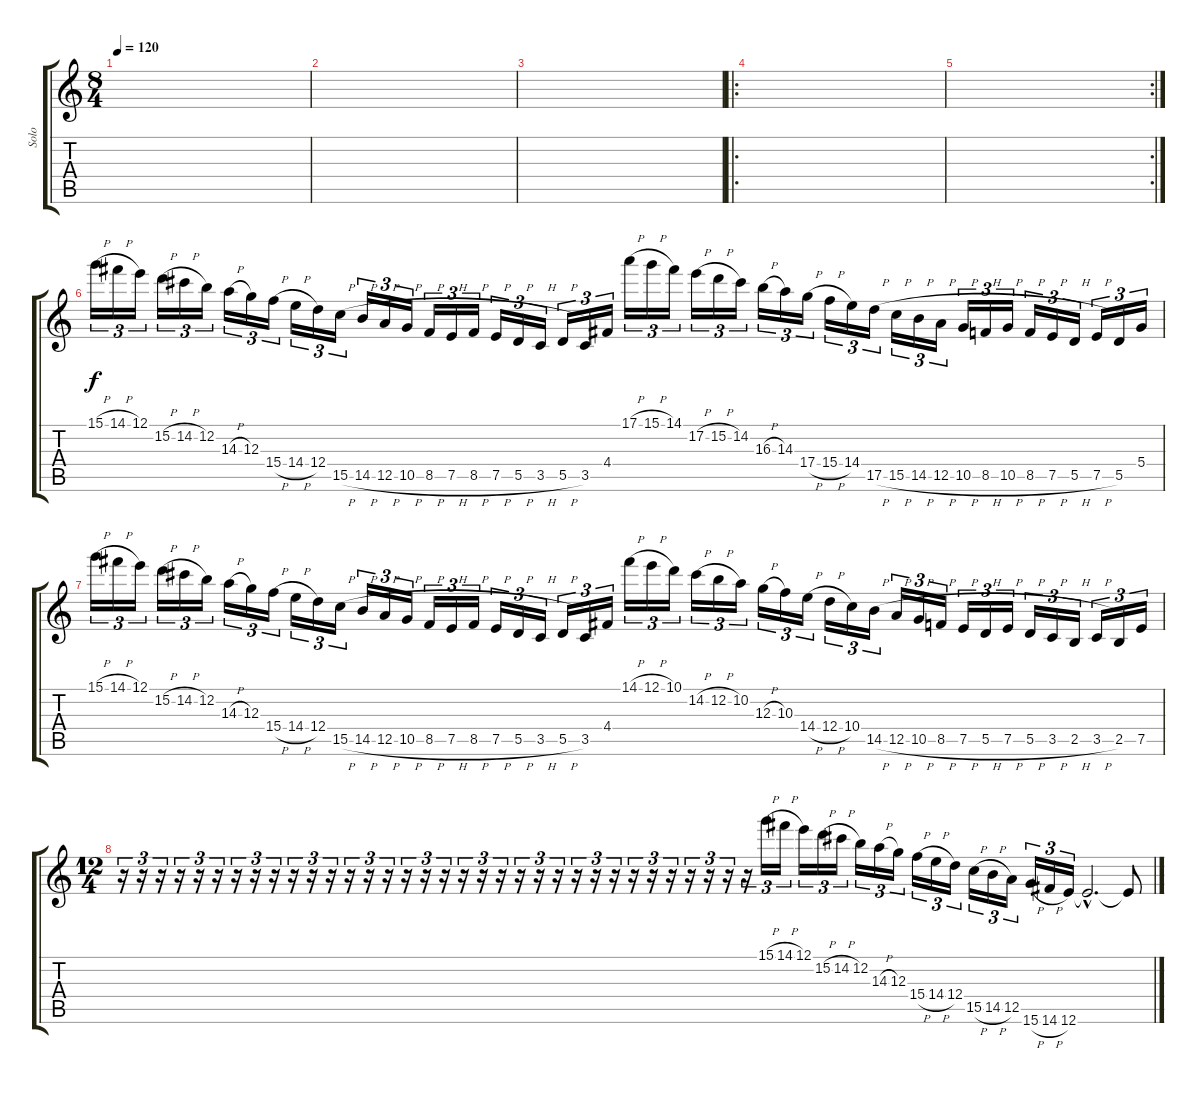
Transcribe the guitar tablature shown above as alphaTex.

\track ("Solo" "Solo") {instrument overdrivenguitar}
\staff {score tabs}
\tuning (E4 B3 G3 D3 A2 E2) {hide}
\ts (8 4)
\tempo 120
\clef g2
\ks c
|
|
|
\ro
|
\rc 2
|
15.1{h}.16{tu (3 2)} 14.1{h}.16{tu (3 2)} 12.1.16{tu (3 2)} 15.2{h}.16{tu (3 2)} 14.2{h}.16{tu (3 2)} 12.2.16{tu (3 2)} 14.3{h}.16{tu (3 2)} 12.3.16{tu (3 2)} 15.4{h}.16{tu (3 2)} 14.4{h}.16{tu (3 2)} 12.4.16{tu (3 2)} 15.5{h}.16{tu (3 2)} 14.5{h}.16{tu (3 2)} 12.5{h}.16{tu (3 2)} 10.5{h}.16{tu (3 2)} 8.5{h}.16{tu (3 2)} 7.5{h}.16{tu (3 2)} 8.5{h}.16{tu (3 2)} 7.5{h}.16{tu (3 2)} 5.5{h}.16{tu (3 2)} 3.5{h}.16{tu (3 2)} 5.5{h}.16{tu (3 2)} 3.5.16{tu (3 2)} 4.4.16{tu (3 2)} 17.1{h}.16{tu (3 2)} 15.1{h}.16{tu (3 2)} 14.1.16{tu (3 2)} 17.2{h}.16{tu (3 2)} 15.2{h}.16{tu (3 2)} 14.2.16{tu (3 2)} 16.3{h}.16{tu (3 2)} 14.3.16{tu (3 2)} 17.4{h}.16{tu (3 2)} 15.4{h}.16{tu (3 2)} 14.4.16{tu (3 2)} 17.5{h}.16{tu (3 2)} 15.5{h}.16{tu (3 2)} 14.5{h}.16{tu (3 2)} 12.5{h}.16{tu (3 2)} 10.5{h}.16{tu (3 2)} 8.5{h}.16{tu (3 2)} 10.5{h}.16{tu (3 2)} 8.5{h}.16{tu (3 2)} 7.5{h}.16{tu (3 2)} 5.5{h}.16{tu (3 2)} 7.5{h}.16{tu (3 2)} 5.5.16{tu (3 2)} 5.4.16{tu (3 2)} |
15.1{h}.16{tu (3 2)} 14.1{h}.16{tu (3 2)} 12.1.16{tu (3 2)} 15.2{h}.16{tu (3 2)} 14.2{h}.16{tu (3 2)} 12.2.16{tu (3 2)} 14.3{h}.16{tu (3 2)} 12.3.16{tu (3 2)} 15.4{h}.16{tu (3 2)} 14.4{h}.16{tu (3 2)} 12.4.16{tu (3 2)} 15.5{h}.16{tu (3 2)} 14.5{h}.16{tu (3 2)} 12.5{h}.16{tu (3 2)} 10.5{h}.16{tu (3 2)} 8.5{h}.16{tu (3 2)} 7.5{h}.16{tu (3 2)} 8.5{h}.16{tu (3 2)} 7.5{h}.16{tu (3 2)} 5.5{h}.16{tu (3 2)} 3.5{h}.16{tu (3 2)} 5.5{h}.16{tu (3 2)} 3.5.16{tu (3 2)} 4.4.16{tu (3 2)} 14.1{h}.16{tu (3 2)} 12.1{h}.16{tu (3 2)} 10.1.16{tu (3 2)} 14.2{h}.16{tu (3 2)} 12.2{h}.16{tu (3 2)} 10.2.16{tu (3 2)} 12.3{h}.16{tu (3 2)} 10.3.16{tu (3 2)} 14.4{h}.16{tu (3 2)} 12.4{h}.16{tu (3 2)} 10.4.16{tu (3 2)} 14.5{h}.16{tu (3 2)} 12.5{h}.16{tu (3 2)} 10.5{h}.16{tu (3 2)} 8.5{h}.16{tu (3 2)} 7.5{h}.16{tu (3 2)} 5.5{h}.16{tu (3 2)} 7.5{h}.16{tu (3 2)} 5.5{h}.16{tu (3 2)} 3.5{h}.16{tu (3 2)} 2.5{h}.16{tu (3 2)} 3.5{h}.16{tu (3 2)} 2.5.16{tu (3 2)} 7.5.16{tu (3 2)} |
\ts (12 4)
r.16{tu (3 2)} r.16{tu (3 2)} r.16{tu (3 2)} r.16{tu (3 2)} r.16{tu (3 2)} r.16{tu (3 2)} r.16{tu (3 2)} r.16{tu (3 2)} r.16{tu (3 2)} r.16{tu (3 2)} r.16{tu (3 2)} r.16{tu (3 2)} r.16{tu (3 2)} r.16{tu (3 2)} r.16{tu (3 2)} r.16{tu (3 2)} r.16{tu (3 2)} r.16{tu (3 2)} r.16{tu (3 2)} r.16{tu (3 2)} r.16{tu (3 2)} r.16{tu (3 2)} r.16{tu (3 2)} r.16{tu (3 2)} r.16{tu (3 2)} r.16{tu (3 2)} r.16{tu (3 2)} r.16{tu (3 2)} r.16{tu (3 2)} r.16{tu (3 2)} r.16{tu (3 2)} r.16{tu (3 2)} r.16{tu (3 2)} r.16{tu (3 2)} 15.1{h}.16{tu (3 2)} 14.1{h}.16{tu (3 2)} 12.1.16{tu (3 2)} 15.2{h}.16{tu (3 2)} 14.2{h}.16{tu (3 2)} 12.2.16{tu (3 2)} 14.3{h}.16{tu (3 2)} 12.3.16{tu (3 2)} 15.4{h}.16{tu (3 2)} 14.4{h}.16{tu (3 2)} 12.4.16{tu (3 2)} 15.5{h}.16{tu (3 2)} 14.5{h}.16{tu (3 2)} 12.5.16{tu (3 2)} 15.6{h}.16{tu (3 2)} 14.6{h}.16{tu (3 2)} 12.6.16{tu (3 2)} 12.6{hac t}.2{d} 12.6{t}.8
